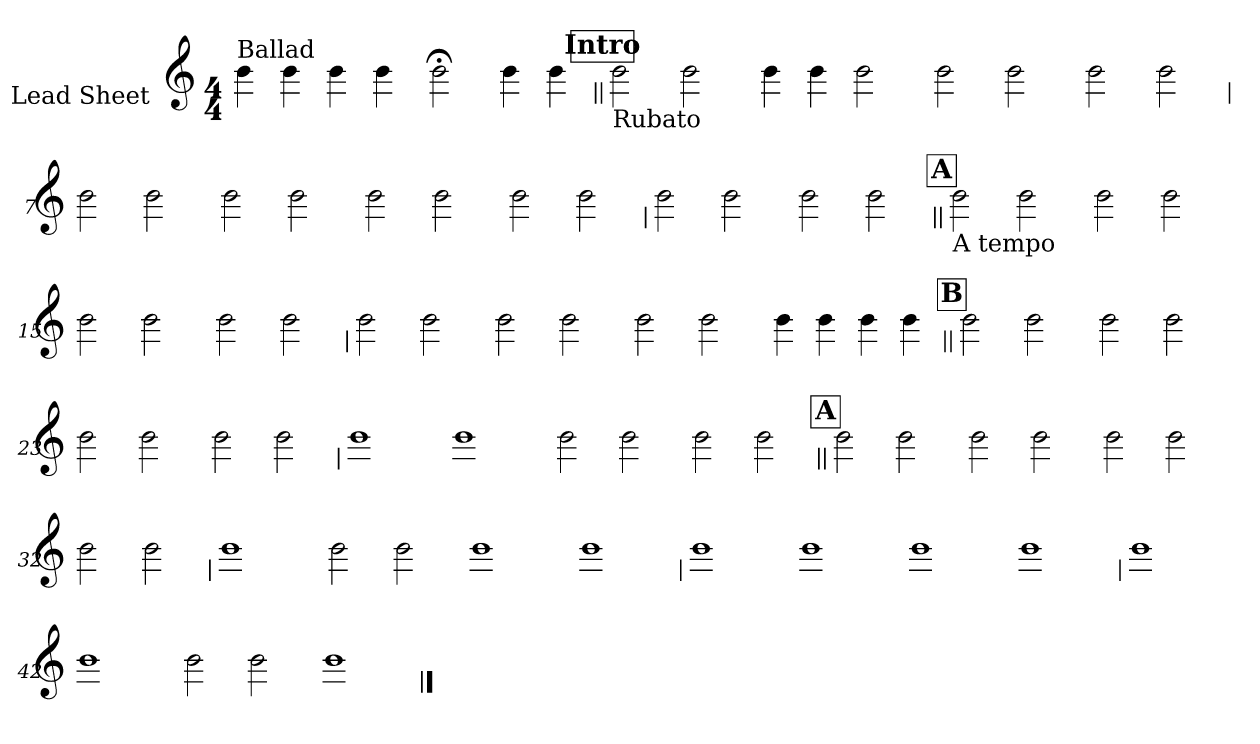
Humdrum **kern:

**kern
*part1
*staff1
*I"Lead Sheet
*stria0
*clefG2
*k[]
*C:
*M4/4
*MM68
=1||
!LO:TX:a:t=Ballad
4b
4b
4b
4b
=2-
2b;
4b
4b
!!LO:LB:g=z
!!LO:REH:place=s1:a:t=Intro
=3||
!LO:TX:b:t=Rubato
2b
2b
=4-
4b
4b
2b
=5-
2b
2b
=6-
2b
2b
!!LO:LB:g=z
=7
2b
2b
=8-
2b
2b
=9-
2b
2b
=10-
2b
2b
!!LO:LB:g=z
=11
2b
2b
=12-
2b
2b
!!LO:LB:g=z
!!LO:REH:place=s1:a:t=A
=13||
!LO:TX:b:t=A tempo
2b
2b
=14-
2b
2b
=15-
2b
2b
=16-
2b
2b
!!LO:LB:g=z
=17
2b
2b
=18-
2b
2b
=19-
2b
2b
=20-
4b
4b
4b
4b
!!LO:LB:g=z
!!LO:REH:place=s1:a:t=B
=21||
2b
2b
=22-
2b
2b
=23-
2b
2b
=24-
2b
2b
!!LO:LB:g=z
=25
1b
=26-
1b
=27-
2b
2b
=28-
2b
2b
!!LO:LB:g=z
!!LO:REH:place=s1:a:t=A
=29||
2b
2b
=30-
2b
2b
=31-
2b
2b
=32-
2b
2b
!!LO:LB:g=z
=33
1b
=34-
2b
2b
=35-
1b
=36-
1b
!!LO:LB:g=z
=37
1b
=38-
1b
=39-
1b
=40-
1b
!!LO:LB:g=z
=41
1b
=42-
1b
=43-
2b
2b
=44-
1b
==
*-
